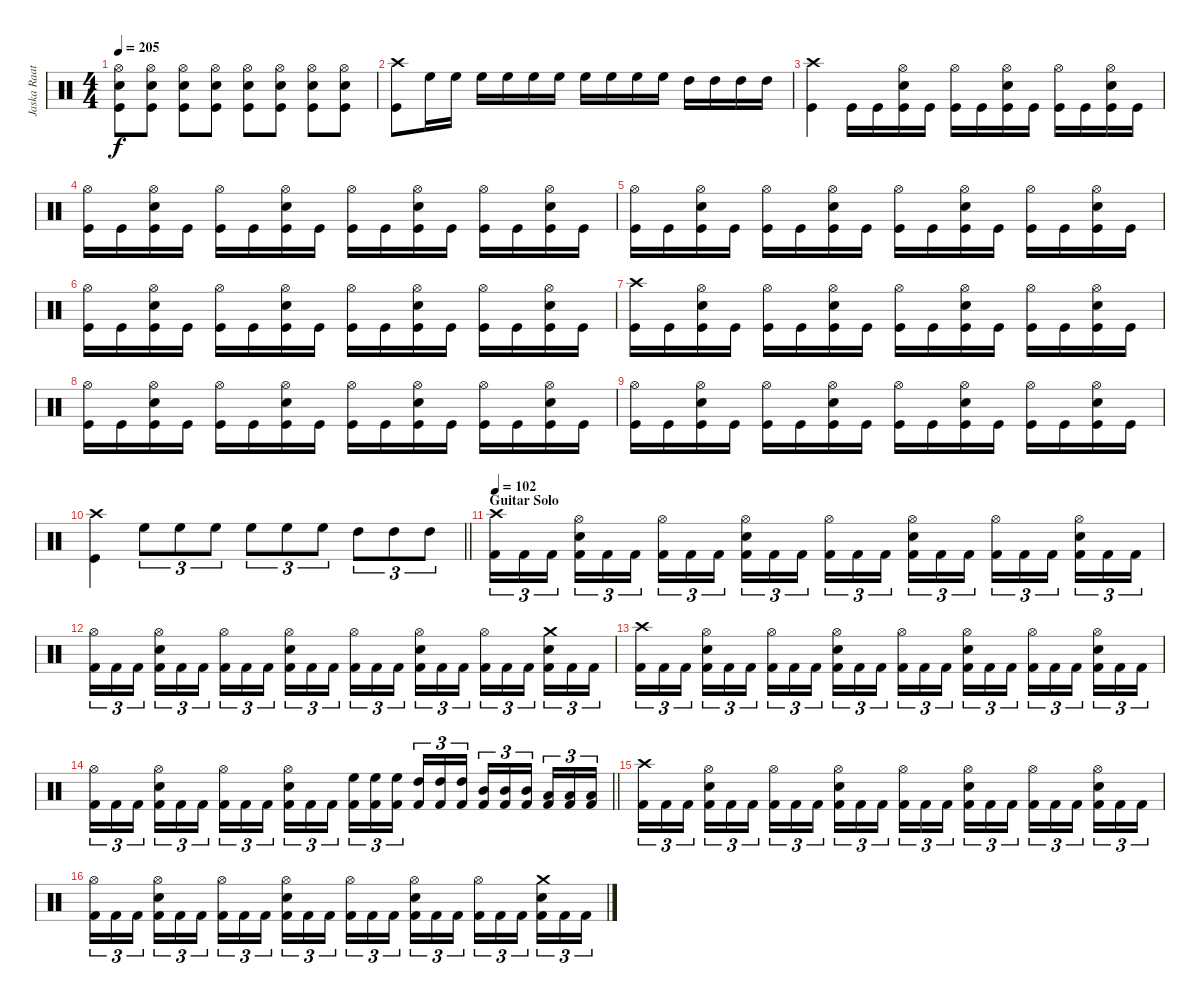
\track ("Jaska Raatikainen" "Jaska Raat") {instrument percussion}
\staff {score}
\articulation defaults
\ts (4 4)
\tempo 205
\clef neutral
\ks c
("Hi-Hat (open)" "Snare (hit) 2" "Kick (hit)").8{dy f} ("Hi-Hat (open)" "Snare (hit) 2" "Kick (hit)").8 ("Hi-Hat (open)" "Snare (hit) 2" "Kick (hit)").8 ("Hi-Hat (open)" "Snare (hit) 2" "Kick (hit)").8 ("Hi-Hat (open)" "Snare (hit) 2" "Kick (hit)").8 ("Hi-Hat (open)" "Snare (hit) 2" "Kick (hit)").8 ("Hi-Hat (open)" "Snare (hit) 2" "Kick (hit)").8 ("Hi-Hat (open)" "Snare (hit) 2" "Kick (hit)").8 |
("Crash high (hit)" "Kick (hit)").8 "High Floor Tom (hit)".16 "High Floor Tom (hit)".16 "High Floor Tom (hit)".16 "High Floor Tom (hit)".16 "High Floor Tom (hit)".16 "High Floor Tom (hit)".16 "High Floor Tom (hit)".16 "High Floor Tom (hit)".16 "High Floor Tom (hit)".16 "High Floor Tom (hit)".16 "High Tom (hit)".16 "High Tom (hit)".16 "High Tom (hit)".16 "High Tom (hit)".16 |
("Crash high (hit)" "Kick (hit)").4 "Kick (hit)".16 "Kick (hit)".16 ("Hi-Hat (open)" "Snare (hit) 2" "Kick (hit)").16 "Kick (hit)".16 ("Hi-Hat (open)" "Kick (hit)").16 "Kick (hit)".16 ("Hi-Hat (open)" "Snare (hit) 2" "Kick (hit)").16 "Kick (hit)".16 ("Hi-Hat (open)" "Kick (hit)").16 "Kick (hit)".16 ("Hi-Hat (open)" "Snare (hit) 2" "Kick (hit)").16 "Kick (hit)".16 |
("Hi-Hat (open)" "Kick (hit)").16 "Kick (hit)".16 ("Hi-Hat (open)" "Snare (hit) 2" "Kick (hit)").16 "Kick (hit)".16 ("Hi-Hat (open)" "Kick (hit)").16 "Kick (hit)".16 ("Hi-Hat (open)" "Snare (hit) 2" "Kick (hit)").16 "Kick (hit)".16 ("Hi-Hat (open)" "Kick (hit)").16 "Kick (hit)".16 ("Hi-Hat (open)" "Snare (hit) 2" "Kick (hit)").16 "Kick (hit)".16 ("Hi-Hat (open)" "Kick (hit)").16 "Kick (hit)".16 ("Hi-Hat (open)" "Snare (hit) 2" "Kick (hit)").16 "Kick (hit)".16 |
("Hi-Hat (open)" "Kick (hit)").16 "Kick (hit)".16 ("Hi-Hat (open)" "Snare (hit) 2" "Kick (hit)").16 "Kick (hit)".16 ("Hi-Hat (open)" "Kick (hit)").16 "Kick (hit)".16 ("Hi-Hat (open)" "Snare (hit) 2" "Kick (hit)").16 "Kick (hit)".16 ("Hi-Hat (open)" "Kick (hit)").16 "Kick (hit)".16 ("Hi-Hat (open)" "Snare (hit) 2" "Kick (hit)").16 "Kick (hit)".16 ("Hi-Hat (open)" "Kick (hit)").16 "Kick (hit)".16 ("Hi-Hat (open)" "Snare (hit) 2" "Kick (hit)").16 "Kick (hit)".16 |
("Hi-Hat (open)" "Kick (hit)").16 "Kick (hit)".16 ("Hi-Hat (open)" "Snare (hit) 2" "Kick (hit)").16 "Kick (hit)".16 ("Hi-Hat (open)" "Kick (hit)").16 "Kick (hit)".16 ("Hi-Hat (open)" "Snare (hit) 2" "Kick (hit)").16 "Kick (hit)".16 ("Hi-Hat (open)" "Kick (hit)").16 "Kick (hit)".16 ("Hi-Hat (open)" "Snare (hit) 2" "Kick (hit)").16 "Kick (hit)".16 ("Hi-Hat (open)" "Kick (hit)").16 "Kick (hit)".16 ("Hi-Hat (open)" "Snare (hit) 2" "Kick (hit)").16 "Kick (hit)".16 |
("Crash high (hit)" "Kick (hit)").16 "Kick (hit)".16 ("Hi-Hat (open)" "Snare (hit) 2" "Kick (hit)").16 "Kick (hit)".16 ("Hi-Hat (open)" "Kick (hit)").16 "Kick (hit)".16 ("Hi-Hat (open)" "Snare (hit) 2" "Kick (hit)").16 "Kick (hit)".16 ("Hi-Hat (open)" "Kick (hit)").16 "Kick (hit)".16 ("Hi-Hat (open)" "Snare (hit) 2" "Kick (hit)").16 "Kick (hit)".16 ("Hi-Hat (open)" "Kick (hit)").16 "Kick (hit)".16 ("Hi-Hat (open)" "Snare (hit) 2" "Kick (hit)").16 "Kick (hit)".16 |
("Hi-Hat (open)" "Kick (hit)").16 "Kick (hit)".16 ("Hi-Hat (open)" "Snare (hit) 2" "Kick (hit)").16 "Kick (hit)".16 ("Hi-Hat (open)" "Kick (hit)").16 "Kick (hit)".16 ("Hi-Hat (open)" "Snare (hit) 2" "Kick (hit)").16 "Kick (hit)".16 ("Hi-Hat (open)" "Kick (hit)").16 "Kick (hit)".16 ("Hi-Hat (open)" "Snare (hit) 2" "Kick (hit)").16 "Kick (hit)".16 ("Hi-Hat (open)" "Kick (hit)").16 "Kick (hit)".16 ("Hi-Hat (open)" "Snare (hit) 2" "Kick (hit)").16 "Kick (hit)".16 |
("Hi-Hat (open)" "Kick (hit)").16 "Kick (hit)".16 ("Hi-Hat (open)" "Snare (hit) 2" "Kick (hit)").16 "Kick (hit)".16 ("Hi-Hat (open)" "Kick (hit)").16 "Kick (hit)".16 ("Hi-Hat (open)" "Snare (hit) 2" "Kick (hit)").16 "Kick (hit)".16 ("Hi-Hat (open)" "Kick (hit)").16 "Kick (hit)".16 ("Hi-Hat (open)" "Snare (hit) 2" "Kick (hit)").16 "Kick (hit)".16 ("Hi-Hat (open)" "Kick (hit)").16 "Kick (hit)".16 ("Hi-Hat (open)" "Snare (hit) 2" "Kick (hit)").16 "Kick (hit)".16 |
\barLineRight lightlight
("Crash high (hit)" "Kick (hit)").4 "High Floor Tom (hit)".8{tu (3 2)} "High Floor Tom (hit)".8{tu (3 2)} "High Floor Tom (hit)".8{tu (3 2)} "High Floor Tom (hit)".8{tu (3 2)} "High Floor Tom (hit)".8{tu (3 2)} "High Floor Tom (hit)".8{tu (3 2)} "High Tom (hit)".8{tu (3 2)} "High Tom (hit)".8{tu (3 2)} "High Tom (hit)".8{tu (3 2)} |
\section ("" "Guitar Solo")
\tempo 102
("Crash high (hit)" "Kick (hit) 2").16{tu (3 2)} "Kick (hit) 2".16{tu (3 2)} "Kick (hit) 2".16{tu (3 2)} ("Hi-Hat (open)" "Electric Snare (hit)" "Kick (hit) 2").16{tu (3 2)} "Kick (hit) 2".16{tu (3 2)} "Kick (hit) 2".16{tu (3 2)} ("Hi-Hat (open)" "Kick (hit) 2").16{tu (3 2)} "Kick (hit) 2".16{tu (3 2)} "Kick (hit) 2".16{tu (3 2)} ("Hi-Hat (open)" "Electric Snare (hit)" "Kick (hit) 2").16{tu (3 2)} "Kick (hit) 2".16{tu (3 2)} "Kick (hit) 2".16{tu (3 2)} ("Hi-Hat (open)" "Kick (hit) 2").16{tu (3 2)} "Kick (hit) 2".16{tu (3 2)} "Kick (hit) 2".16{tu (3 2)} ("Hi-Hat (open)" "Electric Snare (hit)" "Kick (hit) 2").16{tu (3 2)} "Kick (hit) 2".16{tu (3 2)} "Kick (hit) 2".16{tu (3 2)} ("Hi-Hat (open)" "Kick (hit) 2").16{tu (3 2)} "Kick (hit) 2".16{tu (3 2)} "Kick (hit) 2".16{tu (3 2)} ("Hi-Hat (open)" "Electric Snare (hit)" "Kick (hit) 2").16{tu (3 2)} "Kick (hit) 2".16{tu (3 2)} "Kick (hit) 2".16{tu (3 2)} |
("Hi-Hat (open)" "Kick (hit) 2").16{tu (3 2)} "Kick (hit) 2".16{tu (3 2)} "Kick (hit) 2".16{tu (3 2)} ("Hi-Hat (open)" "Electric Snare (hit)" "Kick (hit) 2").16{tu (3 2)} "Kick (hit) 2".16{tu (3 2)} "Kick (hit) 2".16{tu (3 2)} ("Hi-Hat (open)" "Kick (hit) 2").16{tu (3 2)} "Kick (hit) 2".16{tu (3 2)} "Kick (hit) 2".16{tu (3 2)} ("Hi-Hat (open)" "Electric Snare (hit)" "Kick (hit) 2").16{tu (3 2)} "Kick (hit) 2".16{tu (3 2)} "Kick (hit) 2".16{tu (3 2)} ("Hi-Hat (open)" "Kick (hit) 2").16{tu (3 2)} "Kick (hit) 2".16{tu (3 2)} "Kick (hit) 2".16{tu (3 2)} ("Hi-Hat (open)" "Electric Snare (hit)" "Kick (hit) 2").16{tu (3 2)} "Kick (hit) 2".16{tu (3 2)} "Kick (hit) 2".16{tu (3 2)} ("Hi-Hat (open)" "Kick (hit) 2").16{tu (3 2)} "Kick (hit) 2".16{tu (3 2)} "Kick (hit) 2".16{tu (3 2)} ("Crash medium (hit)" "Electric Snare (hit)" "Kick (hit) 2").16{tu (3 2)} "Kick (hit) 2".16{tu (3 2)} "Kick (hit) 2".16{tu (3 2)} |
("Crash high (hit)" "Kick (hit) 2").16{tu (3 2)} "Kick (hit) 2".16{tu (3 2)} "Kick (hit) 2".16{tu (3 2)} ("Hi-Hat (open)" "Electric Snare (hit)" "Kick (hit) 2").16{tu (3 2)} "Kick (hit) 2".16{tu (3 2)} "Kick (hit) 2".16{tu (3 2)} ("Hi-Hat (open)" "Kick (hit) 2").16{tu (3 2)} "Kick (hit) 2".16{tu (3 2)} "Kick (hit) 2".16{tu (3 2)} ("Hi-Hat (open)" "Electric Snare (hit)" "Kick (hit) 2").16{tu (3 2)} "Kick (hit) 2".16{tu (3 2)} "Kick (hit) 2".16{tu (3 2)} ("Hi-Hat (open)" "Kick (hit) 2").16{tu (3 2)} "Kick (hit) 2".16{tu (3 2)} "Kick (hit) 2".16{tu (3 2)} ("Hi-Hat (open)" "Electric Snare (hit)" "Kick (hit) 2").16{tu (3 2)} "Kick (hit) 2".16{tu (3 2)} "Kick (hit) 2".16{tu (3 2)} ("Hi-Hat (open)" "Kick (hit) 2").16{tu (3 2)} "Kick (hit) 2".16{tu (3 2)} "Kick (hit) 2".16{tu (3 2)} ("Hi-Hat (open)" "Electric Snare (hit)" "Kick (hit) 2").16{tu (3 2)} "Kick (hit) 2".16{tu (3 2)} "Kick (hit) 2".16{tu (3 2)} |
\barLineRight lightlight
("Hi-Hat (open)" "Kick (hit) 2").16{tu (3 2)} "Kick (hit) 2".16{tu (3 2)} "Kick (hit) 2".16{tu (3 2)} ("Hi-Hat (open)" "Electric Snare (hit)" "Kick (hit) 2").16{tu (3 2)} "Kick (hit) 2".16{tu (3 2)} "Kick (hit) 2".16{tu (3 2)} ("Hi-Hat (open)" "Kick (hit) 2").16{tu (3 2)} "Kick (hit) 2".16{tu (3 2)} "Kick (hit) 2".16{tu (3 2)} ("Hi-Hat (open)" "Electric Snare (hit)" "Kick (hit) 2").16{tu (3 2)} "Kick (hit) 2".16{tu (3 2)} "Kick (hit) 2".16{tu (3 2)} ("High Floor Tom (hit)" "Kick (hit) 2").16{tu (3 2)} ("High Floor Tom (hit)" "Kick (hit) 2").16{tu (3 2)} ("High Floor Tom (hit)" "Kick (hit) 2").16{tu (3 2)} ("High Tom (hit)" "Kick (hit) 2").16{tu (3 2)} ("High Tom (hit)" "Kick (hit) 2").16{tu (3 2)} ("High Tom (hit)" "Kick (hit) 2").16{tu (3 2)} ("Mid Tom (hit)" "Kick (hit) 2").16{tu (3 2)} ("Mid Tom (hit)" "Kick (hit) 2").16{tu (3 2)} ("Mid Tom (hit)" "Kick (hit) 2").16{tu (3 2)} ("Low Tom (hit)" "Kick (hit) 2").16{tu (3 2)} ("Low Tom (hit)" "Kick (hit) 2").16{tu (3 2)} ("Low Tom (hit)" "Kick (hit) 2").16{tu (3 2)} |
("Crash high (hit)" "Kick (hit) 2").16{tu (3 2)} "Kick (hit) 2".16{tu (3 2)} "Kick (hit) 2".16{tu (3 2)} ("Hi-Hat (open)" "Electric Snare (hit)" "Kick (hit) 2").16{tu (3 2)} "Kick (hit) 2".16{tu (3 2)} "Kick (hit) 2".16{tu (3 2)} ("Hi-Hat (open)" "Kick (hit) 2").16{tu (3 2)} "Kick (hit) 2".16{tu (3 2)} "Kick (hit) 2".16{tu (3 2)} ("Hi-Hat (open)" "Electric Snare (hit)" "Kick (hit) 2").16{tu (3 2)} "Kick (hit) 2".16{tu (3 2)} "Kick (hit) 2".16{tu (3 2)} ("Hi-Hat (open)" "Kick (hit) 2").16{tu (3 2)} "Kick (hit) 2".16{tu (3 2)} "Kick (hit) 2".16{tu (3 2)} ("Hi-Hat (open)" "Electric Snare (hit)" "Kick (hit) 2").16{tu (3 2)} "Kick (hit) 2".16{tu (3 2)} "Kick (hit) 2".16{tu (3 2)} ("Hi-Hat (open)" "Kick (hit) 2").16{tu (3 2)} "Kick (hit) 2".16{tu (3 2)} "Kick (hit) 2".16{tu (3 2)} ("Hi-Hat (open)" "Electric Snare (hit)" "Kick (hit) 2").16{tu (3 2)} "Kick (hit) 2".16{tu (3 2)} "Kick (hit) 2".16{tu (3 2)} |
("Hi-Hat (open)" "Kick (hit) 2").16{tu (3 2)} "Kick (hit) 2".16{tu (3 2)} "Kick (hit) 2".16{tu (3 2)} ("Hi-Hat (open)" "Electric Snare (hit)" "Kick (hit) 2").16{tu (3 2)} "Kick (hit) 2".16{tu (3 2)} "Kick (hit) 2".16{tu (3 2)} ("Hi-Hat (open)" "Kick (hit) 2").16{tu (3 2)} "Kick (hit) 2".16{tu (3 2)} "Kick (hit) 2".16{tu (3 2)} ("Hi-Hat (open)" "Electric Snare (hit)" "Kick (hit) 2").16{tu (3 2)} "Kick (hit) 2".16{tu (3 2)} "Kick (hit) 2".16{tu (3 2)} ("Hi-Hat (open)" "Kick (hit) 2").16{tu (3 2)} "Kick (hit) 2".16{tu (3 2)} "Kick (hit) 2".16{tu (3 2)} ("Hi-Hat (open)" "Electric Snare (hit)" "Kick (hit) 2").16{tu (3 2)} "Kick (hit) 2".16{tu (3 2)} "Kick (hit) 2".16{tu (3 2)} ("Hi-Hat (open)" "Kick (hit) 2").16{tu (3 2)} "Kick (hit) 2".16{tu (3 2)} "Kick (hit) 2".16{tu (3 2)} ("Crash medium (hit)" "Electric Snare (hit)" "Kick (hit) 2").16{tu (3 2)} "Kick (hit) 2".16{tu (3 2)} "Kick (hit) 2".16{tu (3 2)}
